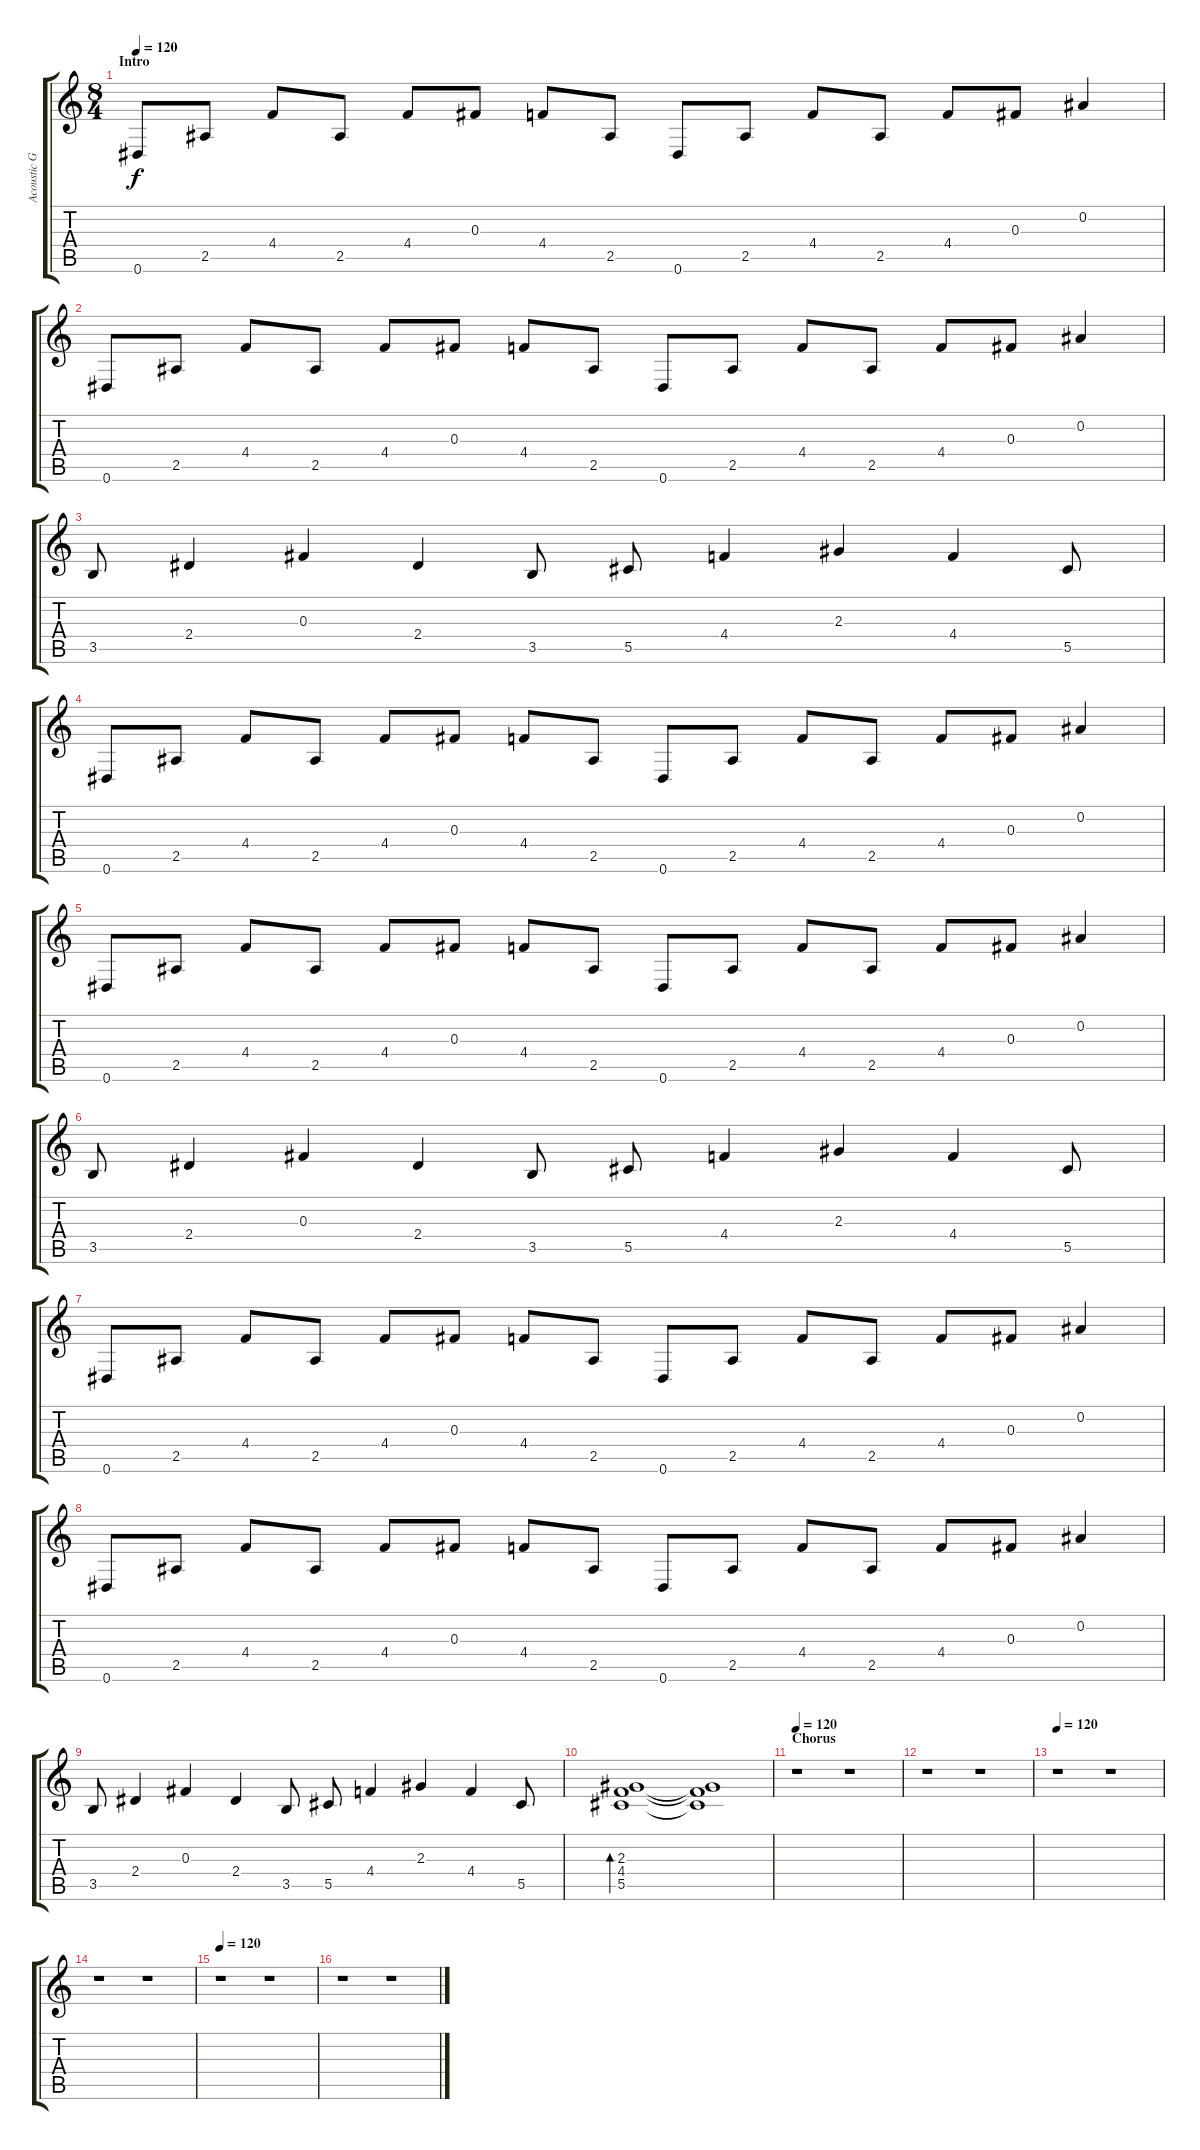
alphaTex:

\track ("Acoustic Guitar" "Acoustic G") {instrument acousticguitarsteel}
\staff {score tabs}
\tuning (Eb4 Bb3 Gb3 Db3 Ab2 Eb2) {hide}
\ts (8 4)
\section ("" "Intro")
\tempo 120
\tempo 110
\tempo 120
\clef g2
\ks c
0.6.8{dy f instrument acousticguitarsteel} 2.5.8 4.4.8 2.5.8 4.4.8 0.3.8 4.4.8 2.5.8 0.6.8 2.5.8 4.4.8 2.5.8 4.4.8 0.3.8 0.2.4 |
0.6.8 2.5.8 4.4.8 2.5.8 4.4.8 0.3.8 4.4.8 2.5.8 0.6.8 2.5.8 4.4.8 2.5.8 4.4.8 0.3.8 0.2.4 |
3.5.8 2.4.4 0.3.4 2.4.4 3.5.8 5.5.8 4.4.4 2.3.4 4.4.4 5.5.8 |
0.6.8 2.5.8 4.4.8 2.5.8 4.4.8 0.3.8 4.4.8 2.5.8 0.6.8 2.5.8 4.4.8 2.5.8 4.4.8 0.3.8 0.2.4 |
0.6.8 2.5.8 4.4.8 2.5.8 4.4.8 0.3.8 4.4.8 2.5.8 0.6.8 2.5.8 4.4.8 2.5.8 4.4.8 0.3.8 0.2.4 |
3.5.8 2.4.4 0.3.4 2.4.4 3.5.8 5.5.8 4.4.4 2.3.4 4.4.4 5.5.8 |
0.6.8 2.5.8 4.4.8 2.5.8 4.4.8 0.3.8 4.4.8 2.5.8 0.6.8 2.5.8 4.4.8 2.5.8 4.4.8 0.3.8 0.2.4 |
0.6.8 2.5.8 4.4.8 2.5.8 4.4.8 0.3.8 4.4.8 2.5.8 0.6.8 2.5.8 4.4.8 2.5.8 4.4.8 0.3.8 0.2.4 |
3.5.8 2.4.4 0.3.4 2.4.4 3.5.8 5.5.8 4.4.4 2.3.4 4.4.4 5.5.8 |
(2.3 4.4 5.5).1{bd 240} (2.3{t} 4.4{t} 5.5{t}).1 |
\section ("" "Chorus")
\tempo 120
r.1 r.1 |
r.1 r.1 |
\tempo 120
r.1 r.1 |
r.1 r.1 |
\tempo 120
r.1 r.1 |
r.1 r.1
